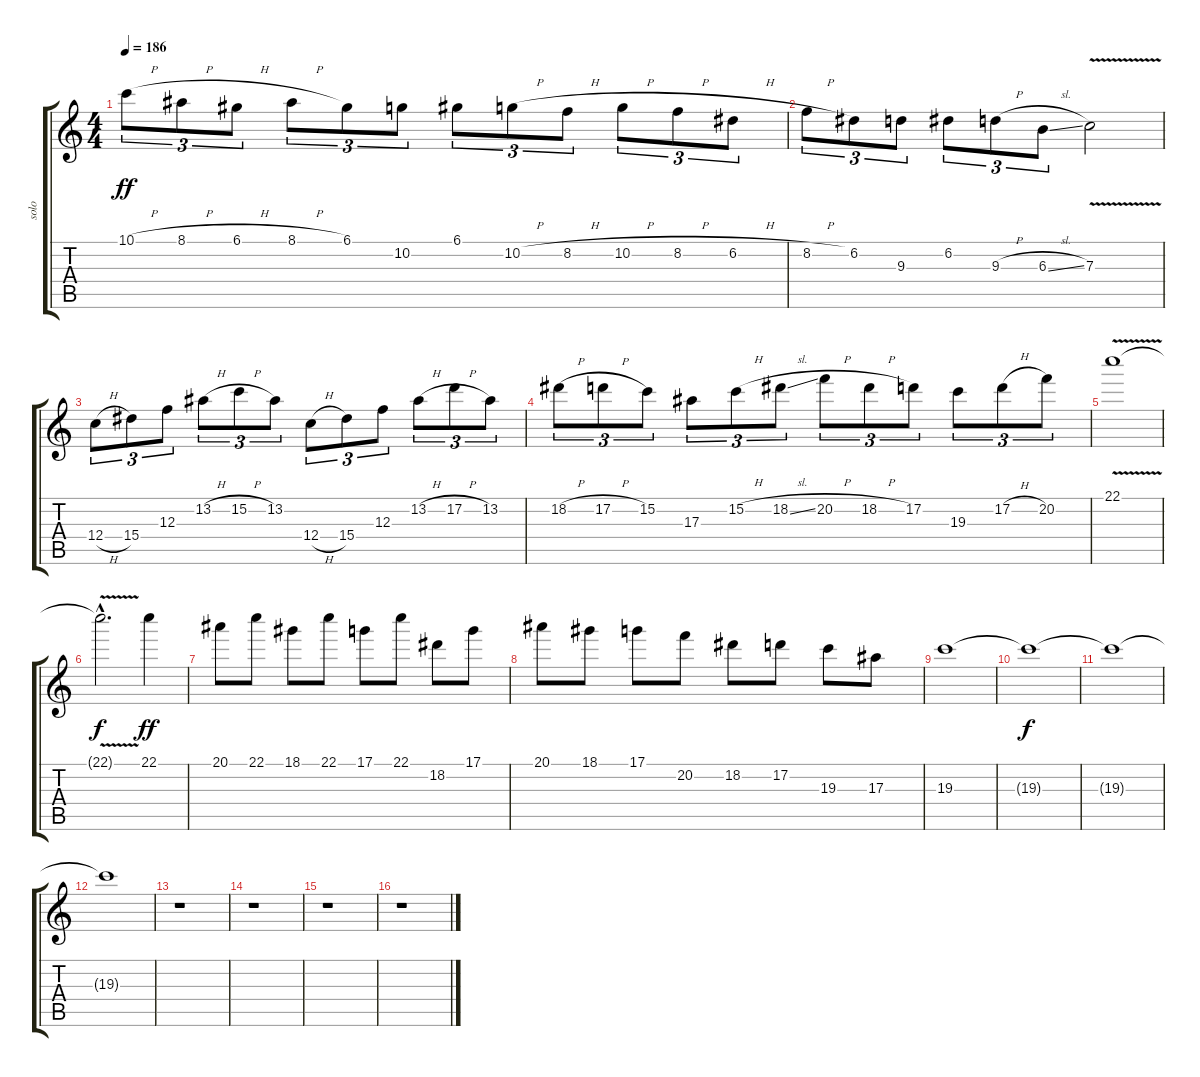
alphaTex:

\track ("solo" "solo") {instrument distortionguitar}
\staff {score tabs}
\tuning (D4 A3 F3 C3 G2 C2) {hide}
\ts (4 4)
\tempo 186
\clef g2
\ks c
10.1{h}.8{tu (3 2) dy ff} 8.1{h}.8{tu (3 2)} 6.1{h}.8{tu (3 2)} 8.1{h}.8{tu (3 2)} 6.1.8{tu (3 2)} 10.2.8{tu (3 2)} 6.1.8{tu (3 2)} 10.2{h}.8{tu (3 2)} 8.2{h}.8{tu (3 2)} 10.2{h}.8{tu (3 2)} 8.2{h}.8{tu (3 2)} 6.2{h}.8{tu (3 2)} |
8.2{h}.8{tu (3 2)} 6.2.8{tu (3 2)} 9.3.8{tu (3 2)} 6.2.8{tu (3 2)} 9.3{h}.8{tu (3 2)} 6.3{sl}.8{tu (3 2)} 7.3{v}.2 |
12.4{h}.8{tu (3 2)} 15.4.8{tu (3 2)} 12.3.8{tu (3 2)} 13.2{h}.8{tu (3 2)} 15.2{h}.8{tu (3 2)} 13.2.8{tu (3 2)} 12.4{h}.8{tu (3 2)} 15.4.8{tu (3 2)} 12.3.8{tu (3 2)} 13.2{h}.8{tu (3 2)} 17.2{h}.8{tu (3 2)} 13.2.8{tu (3 2)} |
18.2{h}.8{tu (3 2)} 17.2{h}.8{tu (3 2)} 15.2.8{tu (3 2)} 17.3.8{tu (3 2)} 15.2{h}.8{tu (3 2)} 18.2{sl}.8{tu (3 2)} 20.2{h}.8{tu (3 2)} 18.2{h}.8{tu (3 2)} 17.2.8{tu (3 2)} 19.3.8{tu (3 2)} 17.2{h}.8{tu (3 2)} 20.2.8{tu (3 2)} |
22.1{v}.1 |
22.1{hac t}.2{d dy f} 22.1.4{dy ff} |
20.1.8 22.1.8 18.1.8 22.1.8 17.1.8 22.1.8 18.2.8 17.1.8 |
20.1.8 18.1.8 17.1.8 20.2.8 18.2.8 17.2.8 19.3.8 17.3.8 |
19.3.1{volume 0} |
19.3{t}.1{dy f} |
19.3{t}.1 |
19.3{t}.1 |
r.1 |
r.1 |
r.1 |
r.1
